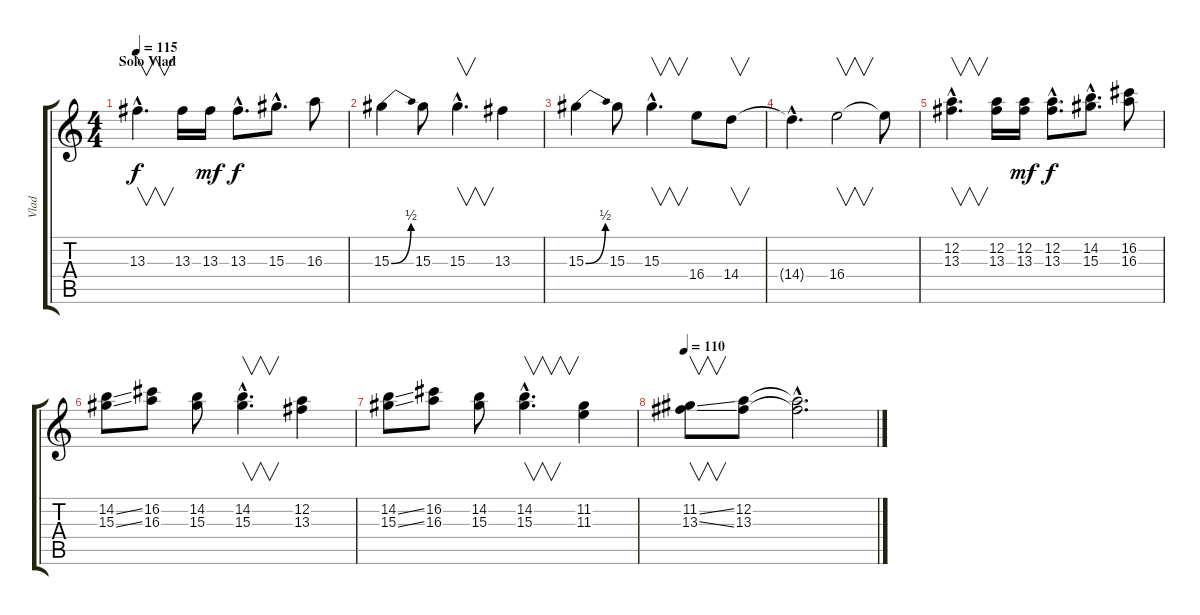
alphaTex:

\track ("Vlad" "Vlad") {instrument distortionguitar}
\staff {score tabs}
\tuning (D4 A3 F3 C3 G2 D2) {hide}
\ts (4 4)
\section ("" "Solo Vlad")
\tempo 115
\clef g2
\ks c
13.3{hac}.4{v d dy f volume 11 balance 8} 13.3.16 13.3.16{dy mf} 13.3{hac}.8{d dy f} 15.3{hac}.8{d} 16.3.8 |
15.3{be (bend 0 0 60 2)}.4 15.3.8 15.3{hac}.4{v d} 13.3.4 |
15.3{be (bend 0 0 60 2)}.4 15.3.8 15.3{hac}.4{v d} 16.4.8 14.4.8{v} |
14.4{hac t}.4{d} 16.4.2{v} 16.4{t}.8 |
(12.2{hac} 13.3{hac}).4{v d volume 10 balance 8} (12.2 13.3).16 (12.2 13.3).16{dy mf} (12.2{hac} 13.3{hac}).8{d dy f} (14.2{hac} 15.3{hac}).8{d} (16.2 16.3).8 |
(14.2{ss} 15.3{ss}).8 (16.2 16.3).8 (14.2 15.3).8 (14.2{hac} 15.3{hac}).4{v d} (12.2 13.3).4 |
(14.2{ss} 15.3{ss}).8 (16.2 16.3).8 (14.2 15.3).8 (14.2{hac} 15.3{hac}).4{v d} (11.2 11.3).4 |
\tempo 110
(11.2{ss} 13.3{ss}).8{v} (12.2 13.3).8 (12.2{hac t} 13.3{hac t}).2{d}
